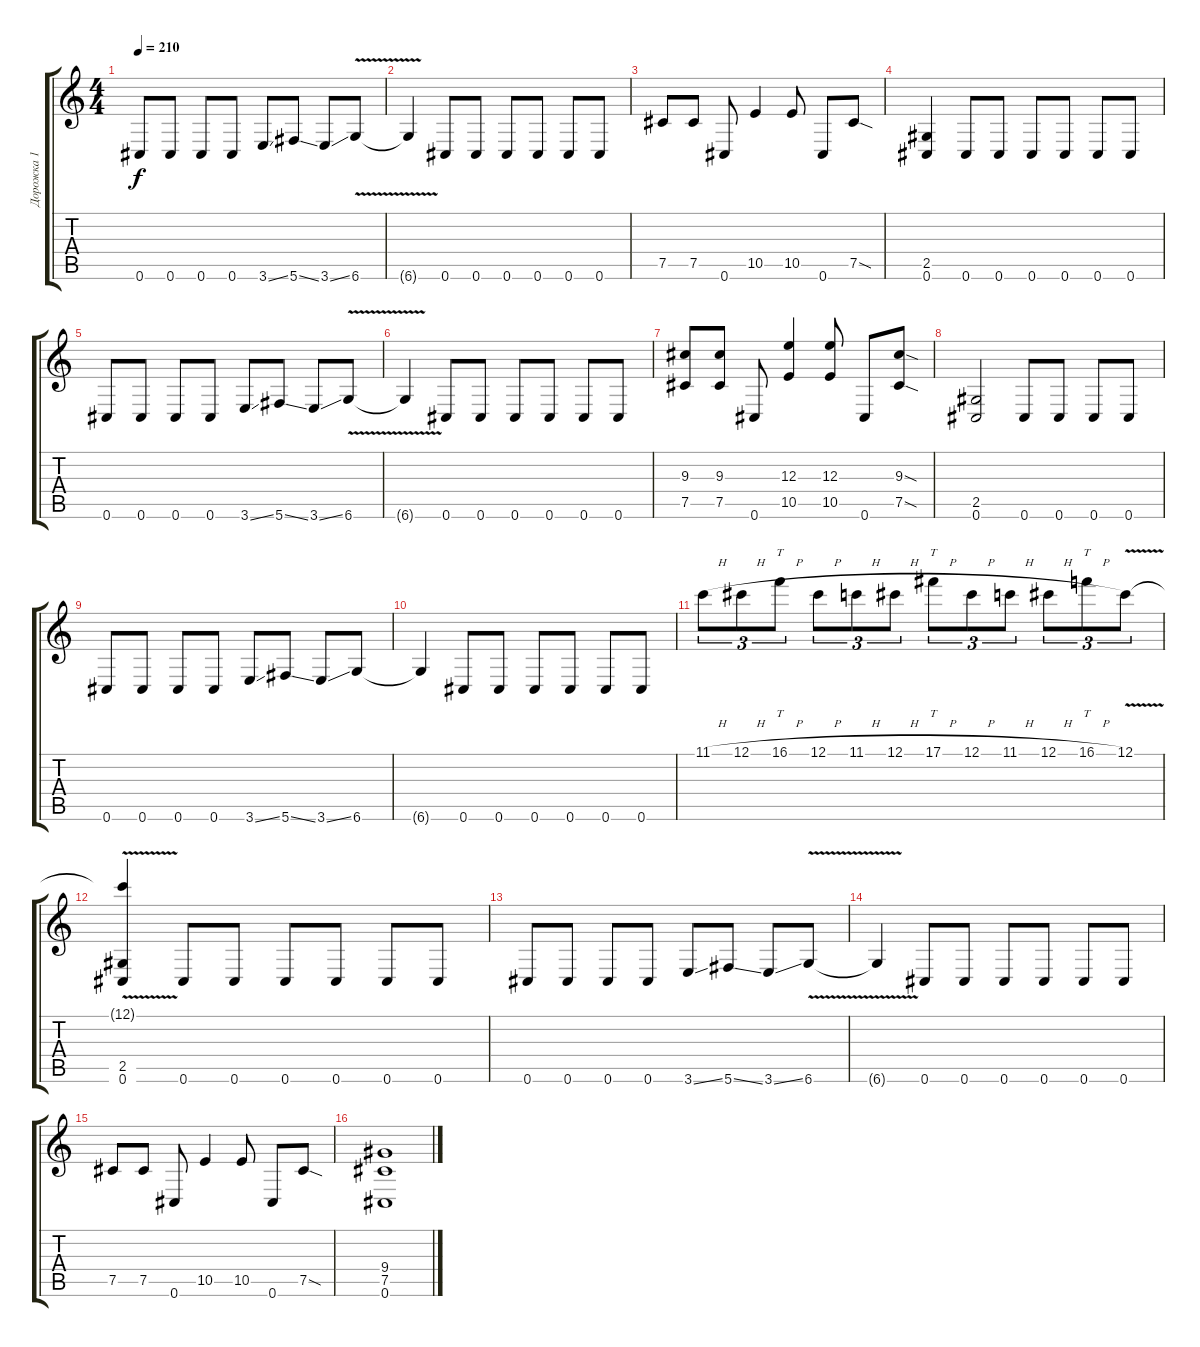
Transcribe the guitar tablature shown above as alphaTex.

\track ("Дорожка 1" "Дорожка 1") {instrument distortionguitar}
\staff {score tabs}
\tuning (Db4 Ab3 E3 B2 Gb2 Db2) {hide}
\ts (4 4)
\tempo 210
\clef g2
\ks c
0.6.8{dy f} 0.6.8 0.6.8 0.6.8 3.6{ss}.8 5.6{ss}.8 3.6{ss}.8 6.6{v}.8 |
6.6{t}.4 0.6.8 0.6.8 0.6.8 0.6.8 0.6.8 0.6.8 |
7.5.8 7.5.8 0.6.8 10.5.4 10.5.8 0.6.8 7.5{sod}.8 |
(2.5 0.6).4 0.6.8 0.6.8 0.6.8 0.6.8 0.6.8 0.6.8 |
0.6.8 0.6.8 0.6.8 0.6.8 3.6{ss}.8 5.6{ss}.8 3.6{ss}.8 6.6{v}.8 |
6.6{t}.4 0.6.8 0.6.8 0.6.8 0.6.8 0.6.8 0.6.8 |
(9.3 7.5).8 (9.3 7.5).8 0.6.8 (12.3 10.5).4 (12.3 10.5).8 0.6.8 (9.3{sod} 7.5{sod}).8 |
(2.5 0.6).2 0.6.8 0.6.8 0.6.8 0.6.8 |
0.6.8 0.6.8 0.6.8 0.6.8 3.6{ss}.8 5.6{ss}.8 3.6{ss}.8 6.6.8 |
6.6{t}.4 0.6.8 0.6.8 0.6.8 0.6.8 0.6.8 0.6.8 |
11.1{h}.8{tu (3 2)} 12.1{h}.8{tu (3 2)} 16.1{h}.8{tt tu (3 2)} 12.1{h}.8{tu (3 2)} 11.1{h}.8{tu (3 2)} 12.1{h}.8{tu (3 2)} 17.1{h}.8{tt tu (3 2)} 12.1{h}.8{tu (3 2)} 11.1{h}.8{tu (3 2)} 12.1{h}.8{tu (3 2)} 16.1{h}.8{tt tu (3 2)} 12.1{v}.8{tu (3 2)} |
(12.1{t} 2.5 0.6).4 0.6.8 0.6.8 0.6.8 0.6.8 0.6.8 0.6.8 |
0.6.8 0.6.8 0.6.8 0.6.8 3.6{ss}.8 5.6{ss}.8 3.6{ss}.8 6.6{v}.8 |
6.6{t}.4 0.6.8 0.6.8 0.6.8 0.6.8 0.6.8 0.6.8 |
7.5.8 7.5.8 0.6.8 10.5.4 10.5.8 0.6.8 7.5{sod}.8 |
(9.4 7.5 0.6).1
